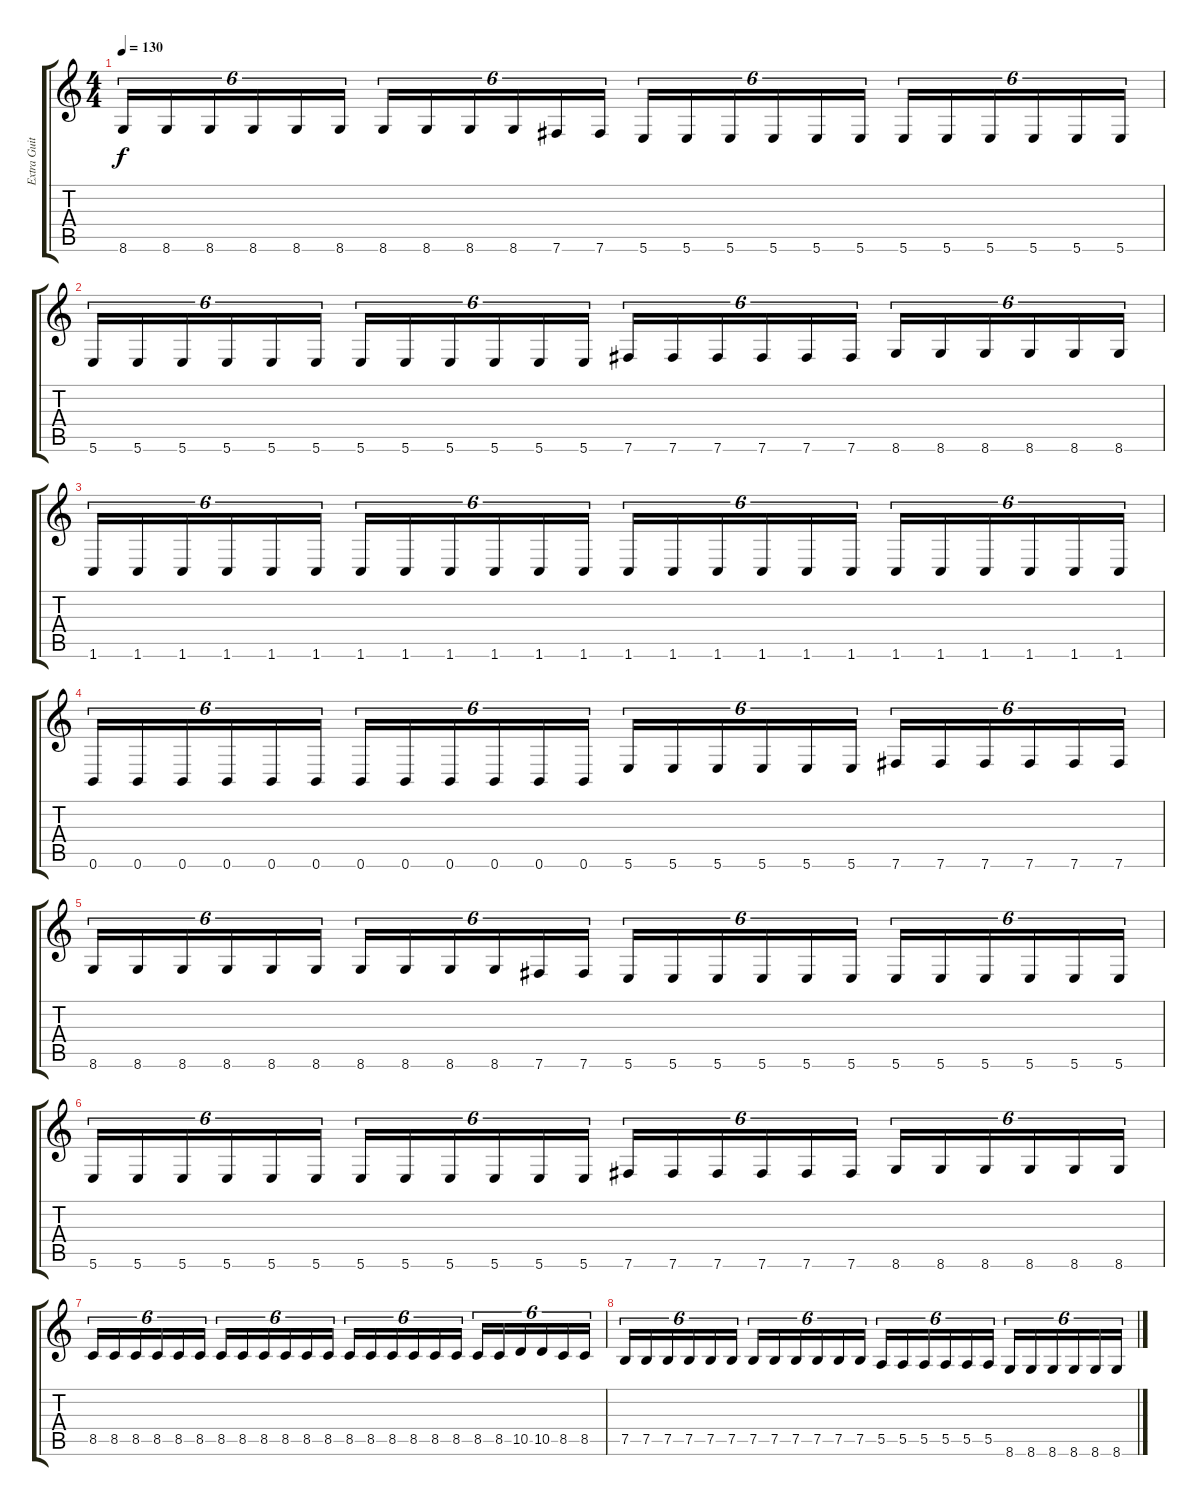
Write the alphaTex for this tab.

\track ("Extra Guitar" "Extra Guit") {instrument distortionguitar}
\staff {score tabs}
\tuning (B3 Gb3 D3 A2 E2 B1) {hide}
\ts (4 4)
\tempo 130
\clef g2
\ks c
8.6.16{tu (6 4) dy f} 8.6.16{tu (6 4)} 8.6.16{tu (6 4)} 8.6.16{tu (6 4)} 8.6.16{tu (6 4)} 8.6.16{tu (6 4)} 8.6.16{tu (6 4)} 8.6.16{tu (6 4)} 8.6.16{tu (6 4)} 8.6.16{tu (6 4)} 7.6.16{tu (6 4)} 7.6.16{tu (6 4)} 5.6.16{tu (6 4)} 5.6.16{tu (6 4)} 5.6.16{tu (6 4)} 5.6.16{tu (6 4)} 5.6.16{tu (6 4)} 5.6.16{tu (6 4)} 5.6.16{tu (6 4)} 5.6.16{tu (6 4)} 5.6.16{tu (6 4)} 5.6.16{tu (6 4)} 5.6.16{tu (6 4)} 5.6.16{tu (6 4)} |
5.6.16{tu (6 4)} 5.6.16{tu (6 4)} 5.6.16{tu (6 4)} 5.6.16{tu (6 4)} 5.6.16{tu (6 4)} 5.6.16{tu (6 4)} 5.6.16{tu (6 4)} 5.6.16{tu (6 4)} 5.6.16{tu (6 4)} 5.6.16{tu (6 4)} 5.6.16{tu (6 4)} 5.6.16{tu (6 4)} 7.6.16{tu (6 4)} 7.6.16{tu (6 4)} 7.6.16{tu (6 4)} 7.6.16{tu (6 4)} 7.6.16{tu (6 4)} 7.6.16{tu (6 4)} 8.6.16{tu (6 4)} 8.6.16{tu (6 4)} 8.6.16{tu (6 4)} 8.6.16{tu (6 4)} 8.6.16{tu (6 4)} 8.6.16{tu (6 4)} |
1.6.16{tu (6 4)} 1.6.16{tu (6 4)} 1.6.16{tu (6 4)} 1.6.16{tu (6 4)} 1.6.16{tu (6 4)} 1.6.16{tu (6 4)} 1.6.16{tu (6 4)} 1.6.16{tu (6 4)} 1.6.16{tu (6 4)} 1.6.16{tu (6 4)} 1.6.16{tu (6 4)} 1.6.16{tu (6 4)} 1.6.16{tu (6 4)} 1.6.16{tu (6 4)} 1.6.16{tu (6 4)} 1.6.16{tu (6 4)} 1.6.16{tu (6 4)} 1.6.16{tu (6 4)} 1.6.16{tu (6 4)} 1.6.16{tu (6 4)} 1.6.16{tu (6 4)} 1.6.16{tu (6 4)} 1.6.16{tu (6 4)} 1.6.16{tu (6 4)} |
0.6.16{tu (6 4)} 0.6.16{tu (6 4)} 0.6.16{tu (6 4)} 0.6.16{tu (6 4)} 0.6.16{tu (6 4)} 0.6.16{tu (6 4)} 0.6.16{tu (6 4)} 0.6.16{tu (6 4)} 0.6.16{tu (6 4)} 0.6.16{tu (6 4)} 0.6.16{tu (6 4)} 0.6.16{tu (6 4)} 5.6.16{tu (6 4)} 5.6.16{tu (6 4)} 5.6.16{tu (6 4)} 5.6.16{tu (6 4)} 5.6.16{tu (6 4)} 5.6.16{tu (6 4)} 7.6.16{tu (6 4)} 7.6.16{tu (6 4)} 7.6.16{tu (6 4)} 7.6.16{tu (6 4)} 7.6.16{tu (6 4)} 7.6.16{tu (6 4)} |
8.6.16{tu (6 4)} 8.6.16{tu (6 4)} 8.6.16{tu (6 4)} 8.6.16{tu (6 4)} 8.6.16{tu (6 4)} 8.6.16{tu (6 4)} 8.6.16{tu (6 4)} 8.6.16{tu (6 4)} 8.6.16{tu (6 4)} 8.6.16{tu (6 4)} 7.6.16{tu (6 4)} 7.6.16{tu (6 4)} 5.6.16{tu (6 4)} 5.6.16{tu (6 4)} 5.6.16{tu (6 4)} 5.6.16{tu (6 4)} 5.6.16{tu (6 4)} 5.6.16{tu (6 4)} 5.6.16{tu (6 4)} 5.6.16{tu (6 4)} 5.6.16{tu (6 4)} 5.6.16{tu (6 4)} 5.6.16{tu (6 4)} 5.6.16{tu (6 4)} |
5.6.16{tu (6 4)} 5.6.16{tu (6 4)} 5.6.16{tu (6 4)} 5.6.16{tu (6 4)} 5.6.16{tu (6 4)} 5.6.16{tu (6 4)} 5.6.16{tu (6 4)} 5.6.16{tu (6 4)} 5.6.16{tu (6 4)} 5.6.16{tu (6 4)} 5.6.16{tu (6 4)} 5.6.16{tu (6 4)} 7.6.16{tu (6 4)} 7.6.16{tu (6 4)} 7.6.16{tu (6 4)} 7.6.16{tu (6 4)} 7.6.16{tu (6 4)} 7.6.16{tu (6 4)} 8.6.16{tu (6 4)} 8.6.16{tu (6 4)} 8.6.16{tu (6 4)} 8.6.16{tu (6 4)} 8.6.16{tu (6 4)} 8.6.16{tu (6 4)} |
8.5.16{tu (6 4)} 8.5.16{tu (6 4)} 8.5.16{tu (6 4)} 8.5.16{tu (6 4)} 8.5.16{tu (6 4)} 8.5.16{tu (6 4)} 8.5.16{tu (6 4)} 8.5.16{tu (6 4)} 8.5.16{tu (6 4)} 8.5.16{tu (6 4)} 8.5.16{tu (6 4)} 8.5.16{tu (6 4)} 8.5.16{tu (6 4)} 8.5.16{tu (6 4)} 8.5.16{tu (6 4)} 8.5.16{tu (6 4)} 8.5.16{tu (6 4)} 8.5.16{tu (6 4)} 8.5.16{tu (6 4)} 8.5.16{tu (6 4)} 10.5.16{tu (6 4)} 10.5.16{tu (6 4)} 8.5.16{tu (6 4)} 8.5.16{tu (6 4)} |
7.5.16{tu (6 4)} 7.5.16{tu (6 4)} 7.5.16{tu (6 4)} 7.5.16{tu (6 4)} 7.5.16{tu (6 4)} 7.5.16{tu (6 4)} 7.5.16{tu (6 4)} 7.5.16{tu (6 4)} 7.5.16{tu (6 4)} 7.5.16{tu (6 4)} 7.5.16{tu (6 4)} 7.5.16{tu (6 4)} 5.5.16{tu (6 4)} 5.5.16{tu (6 4)} 5.5.16{tu (6 4)} 5.5.16{tu (6 4)} 5.5.16{tu (6 4)} 5.5.16{tu (6 4)} 8.6.16{tu (6 4)} 8.6.16{tu (6 4)} 8.6.16{tu (6 4)} 8.6.16{tu (6 4)} 8.6.16{tu (6 4)} 8.6.16{tu (6 4)}
